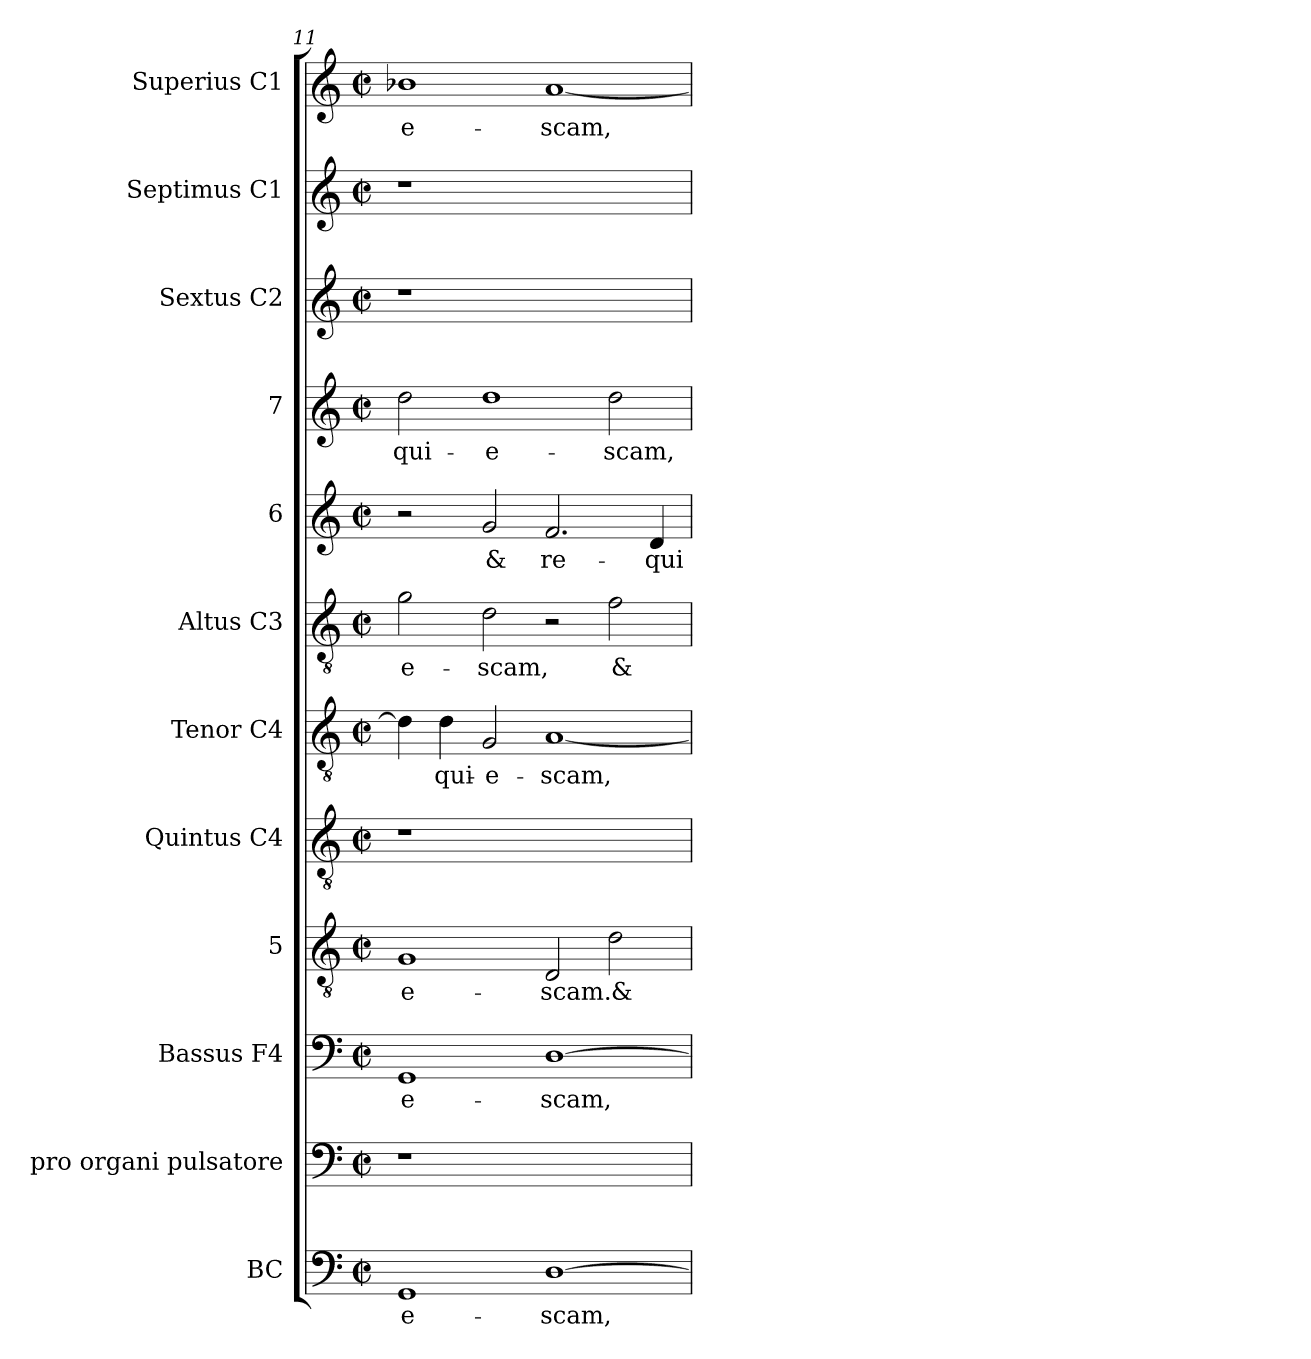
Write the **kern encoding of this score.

**kern	**text	**kern	**kern	**text	**kern	**text	**kern	**kern	**text	**kern	**text	**kern	**text	**kern	**text	**kern	**kern	**kern	**text
*part12	*part12	*part11	*part10	*part10	*part9	*part9	*part8	*part7	*part7	*part6	*part6	*part5	*part5	*part4	*part4	*part3	*part2	*part1	*part1
*staff12	*staff12	*staff11	*staff10	*staff10	*staff9	*staff9	*staff8	*staff7	*staff7	*staff6	*staff6	*staff5	*staff5	*staff4	*staff4	*staff3	*staff2	*staff1	*staff1
*I"BC	*	*I"pro organi  pulsatore	*I"Bassus  F4	*	*I"5	*	*I"Quintus  C4	*I"Tenor  C4	*	*I"Altus  C3	*	*I"6	*	*I"7	*	*I"Sextus  C2	*I"Septimus  C1	*I"Superius  C1	*
*I'BC	*	*	*I'B	*	*	*	*	*I'T	*	*I'A	*	*	*	*	*	*	*	*I'S	*
*clefF4	*	*clefF4	*clefF4	*	*clefGv2	*	*clefGv2	*clefGv2	*	*clefGv2	*	*clefG2	*	*clefG2	*	*clefG2	*clefG2	*clefG2	*
*k[]	*	*k[]	*k[]	*	*k[]	*	*k[]	*k[]	*	*k[]	*	*k[]	*	*k[]	*	*k[]	*k[]	*k[]	*
*C:	*	*C:	*C:	*	*C:	*	*C:	*C:	*	*C:	*	*C:	*	*C:	*	*C:	*C:	*C:	*
*M2/2	*	*M2/2	*M2/2	*	*M2/2	*	*M2/2	*M2/2	*	*M2/2	*	*M2/2	*	*M2/2	*	*M2/2	*M2/2	*M2/2	*
*met(c|)	*	*met(c|)	*met(c|)	*	*met(c|)	*	*met(c|)	*met(c|)	*	*met(c|)	*	*met(c|)	*	*met(c|)	*	*met(c|)	*met(c|)	*met(c|)	*
=11	=11	=11	=11	=11	=11	=11	=11	=11	=11	=11	=11	=11	=11	=11	=11	=11	=11	=11	=11
!	!LO:LY:a:cj	!	!	!LO:LY:b:cj	!	!LO:LY:b:cj	!	!	!LO:LY:b:cj	!	!LO:LY:b:cj	!	!	!	!LO:LY:b:cj	!	!	!	!LO:LY:b:cj
1GG	-e-	1r	1GG	-e-	1G	-e-	1r	4d\]	--	2g\	-e-	2r	.	2dd\	-qui-	1r	1r	1b-X	-e-
!	!	!	!	!	!	!	!	!	!LO:LY:b:cj	!	!	!	!	!	!	!	!	!	!
.	.	.	.	.	.	.	.	4d\	-qui-	.	.	.	.	.	.	.	.	.	.
!	!	!	!	!	!	!	!	!	!LO:LY:b:cj	!	!LO:LY:b:cj	!	!LO:LY:b:cj	!	!LO:LY:b:cj	!	!	!	!
.	.	.	.	.	.	.	.	2G/	-e-	2d\	-scam,	2g/	&	1dd	-e-	.	.	.	.
!	!LO:LY:a:cj	!	!	!LO:LY:b:cj	!	!LO:LY:b:cj	!	!	!LO:LY:b:cj	!	!	!	!LO:LY:b:cj	!	!	!	!	!	!LO:LY:b:cj
[>1D	-scam,	1ryy	[>1D	-scam,	2D/	-scam.	1ryy	[<1A	-scam,	2r	.	2.f/	re-	.	.	1ryy	1ryy	[<1a	-scam,
!	!	!	!	!	!	!LO:LY:b:cj	!	!	!	!	!LO:LY:b:cj	!	!	!	!LO:LY:b:cj	!	!	!	!
.	.	.	.	.	2d\	&	.	.	.	2f\	&	.	.	2dd\	-scam,	.	.	.	.
!	!	!	!	!	!	!	!	!	!	!	!	!	!LO:LY:b:cj	!	!	!	!	!	!
.	.	.	.	.	.	.	.	.	.	.	.	4d/	-qui-	.	.	.	.	.	.
=	=	=	=	=	=	=	=	=	=	=	=	=	=	=	=	=	=	=	=
*-	*-	*-	*-	*-	*-	*-	*-	*-	*-	*-	*-	*-	*-	*-	*-	*-	*-	*-	*-
